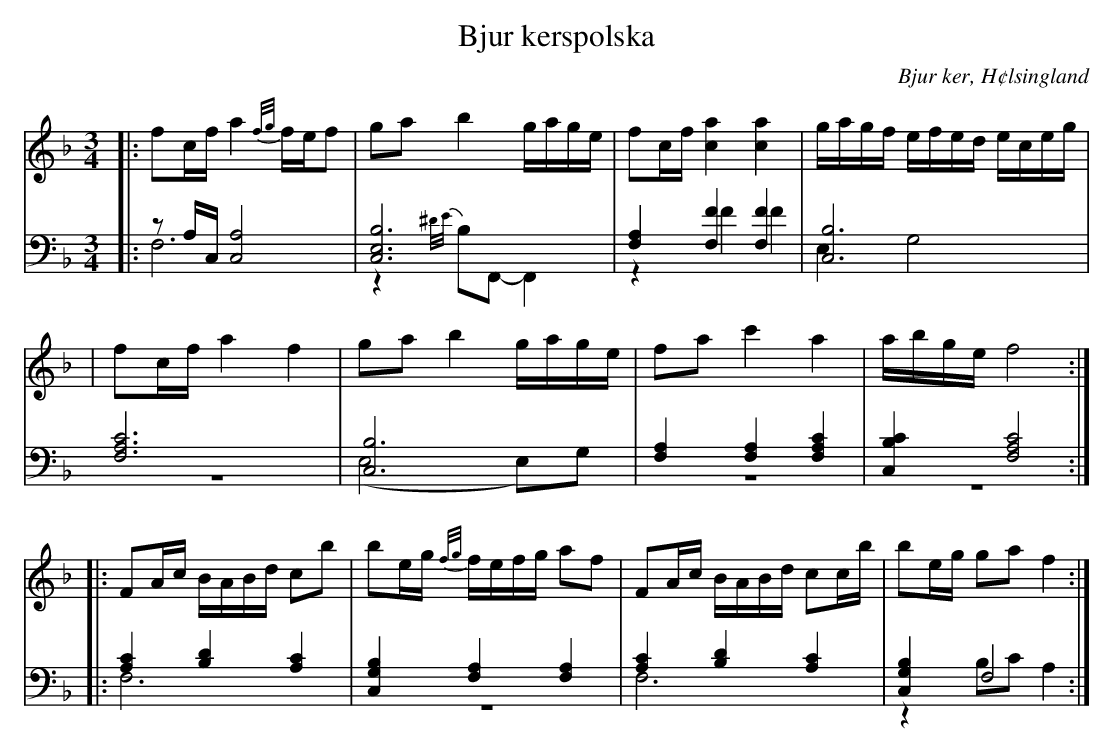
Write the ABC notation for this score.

X:1
T: Bjur kerspolska
O: Bjur ker, H¢lsingland
M: 3/4
L: 1/8
K: F
V:1
V:2
V:3 merge
V: 1
|:fc/f/ a2 {f/g/}f/e/f|ga b2 g/a/g/e/|fc/f/ [c2a2] [c2a2]|g/a/g/f/ e/f/e/d/ e/c/e/g/|
|fc/f/ a2 f2|ga b2 g/a/g/e/|fa c'2 a2| a/b/g/e/ f4:|
|:FA/c/ B/A/B/d/ cb|be/g/ {f/g/}f/e/f/g/ af|FA/c/ B/A/B/d/ cc/b/|be/g/ ga f2:|
V:2 clef=bass
|:zA,/C,/ [A,4C,4]|[C,6E,6B,6]|[F,2A,2] [F,2F2] [F,2F2]|[C,6B,6]|
[F,6A,6C6]|[C,6B,6]|[F,2A,2] [F,2A,2] [F,2A,2C2]|[C,2B,2C2] [F,4A,4C4]:|
 |:[A,2C2] [B,2D2] [A,2C2]|[C,2G,2B,2] [F,2A,2] [F,2A,2]|[A,2C2] [B,2D2] [A,2C2]|[C,2G,2B,2] F,4 :|
V:3 clef=bass
 |:F,6|z2 {^D/E/}B,F,,-F,,2|z2 F2 F2|E,2 G,4|
 |z6|(E,4 E,)G,|z6|z6:|
|:F,6|z6|F,6|z2 B,C A,2:|
